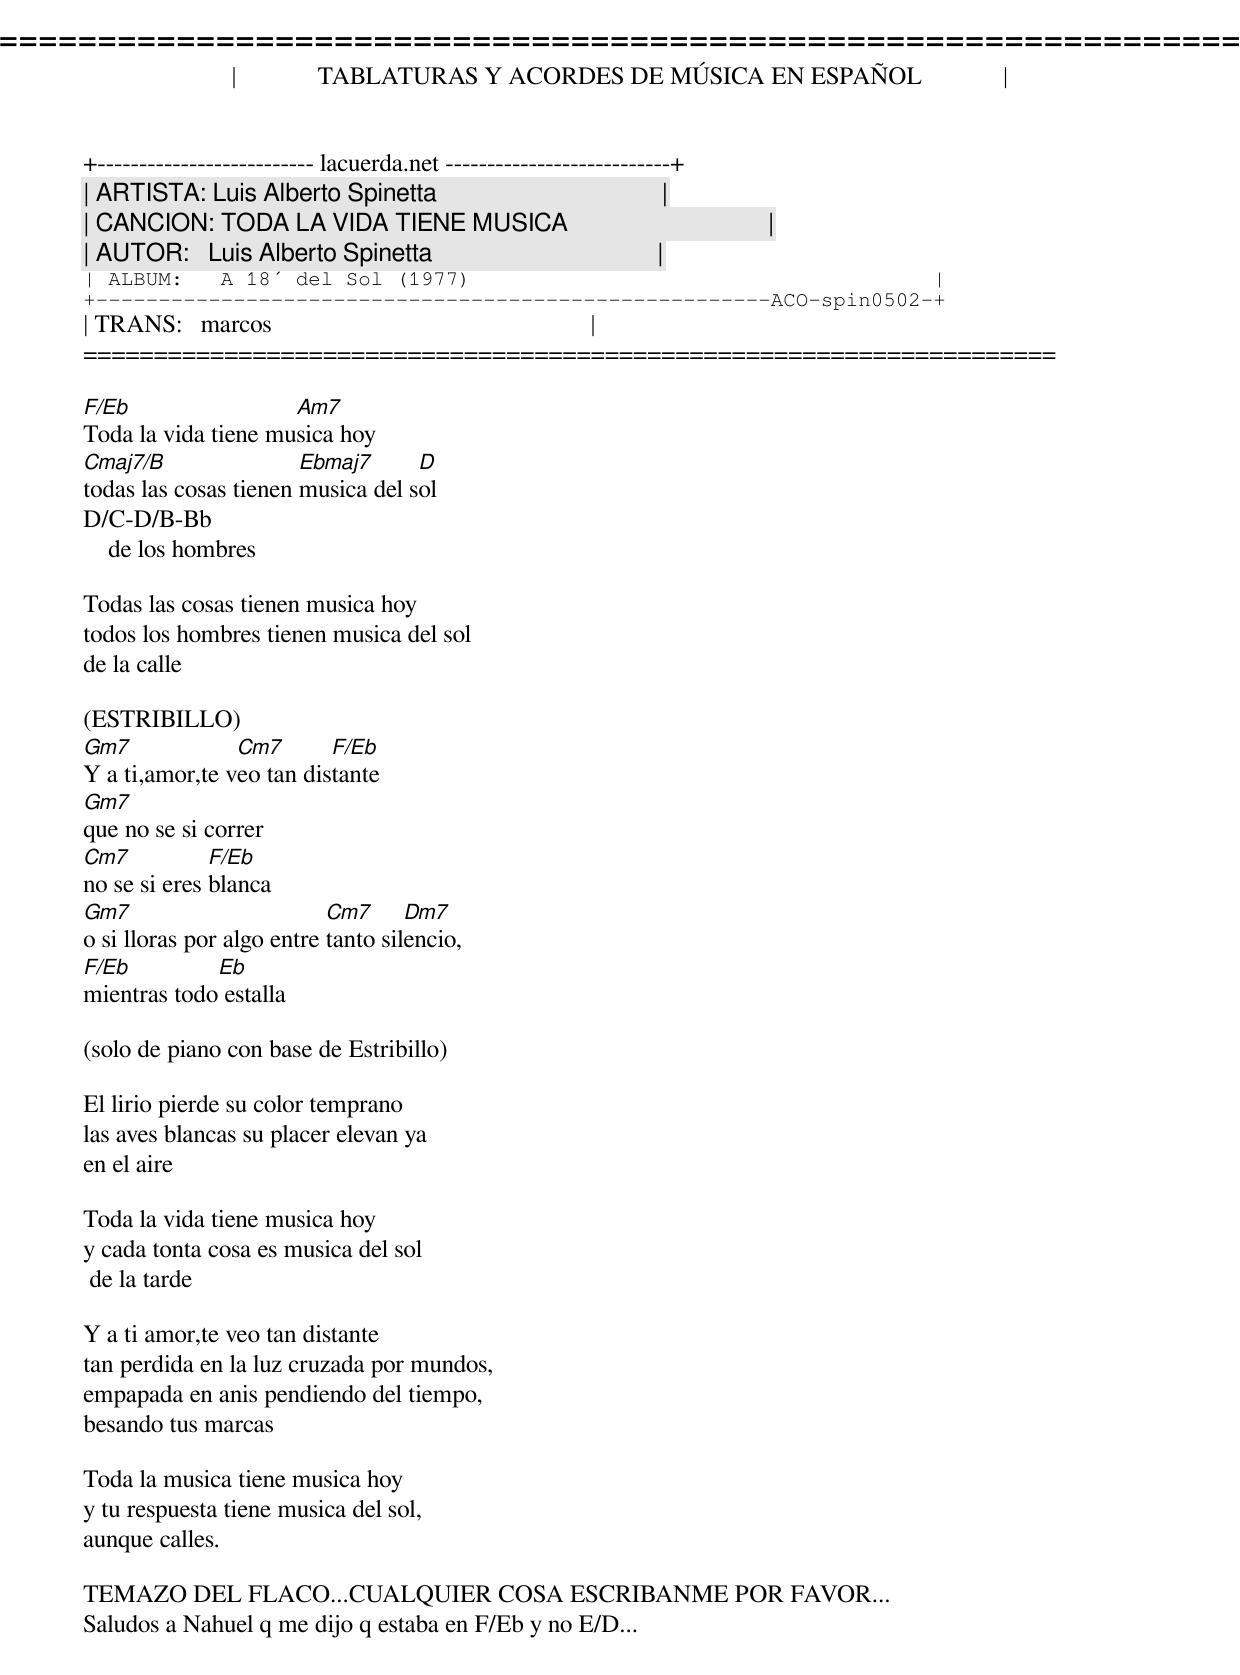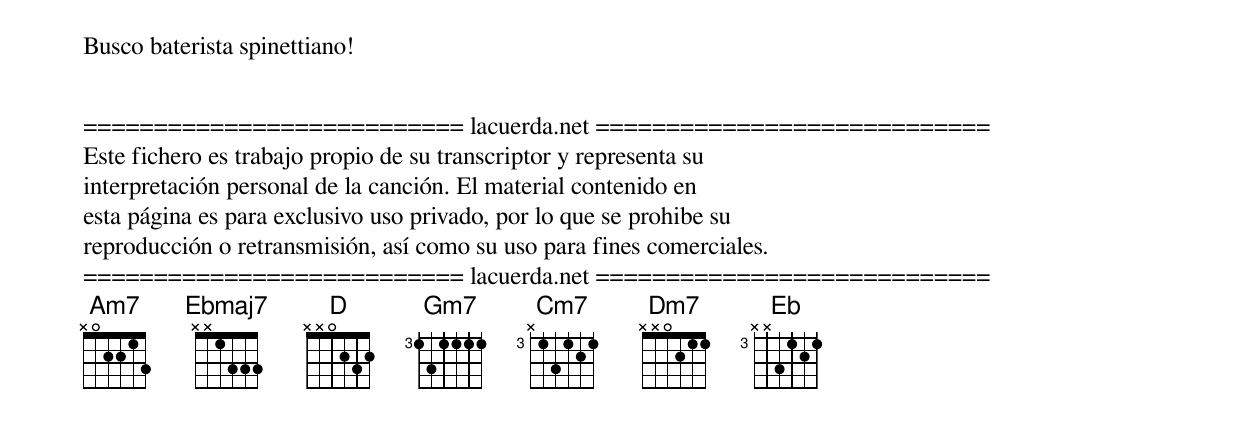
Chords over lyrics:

=====================================================================
|             TABLATURAS Y ACORDES DE MÚSICA EN ESPAÑOL             |
+-------------------------- lacuerda.net ---------------------------+
| ARTISTA: Luis Alberto Spinetta                                    |
| CANCION: TODA LA VIDA TIENE MUSICA                                |
| AUTOR:   Luis Alberto Spinetta                                    |
| ALBUM:   A 18´ del Sol (1977)                                     |
+------------------------------------------------------ACO-spin0502-+
| TRANS:   marcos                                                   |
=====================================================================

F/Eb                 Am7
Toda la vida tiene musica hoy
Cmaj7/B                Ebmaj7      D
todas las cosas tienen musica del sol
D/C-D/B-Bb
    de los hombres

Todas las cosas tienen musica hoy
todos los hombres tienen musica del sol
de la calle

(ESTRIBILLO)
Gm7             Cm7       F/Eb
Y a ti,amor,te veo tan distante
Gm7
que no se si correr
Cm7           F/Eb
no se si eres blanca
Gm7                        Cm7      Dm7
o si lloras por algo entre tanto silencio,
F/Eb         Ebmaj
mientras todo estalla

(solo de piano con base de Estribillo)

El lirio pierde su color temprano
las aves blancas su placer elevan ya
en el aire

Toda la vida tiene musica hoy
y cada tonta cosa es musica del sol
 de la tarde

Y a ti amor,te veo tan distante
tan perdida en la luz cruzada por mundos,
empapada en anis pendiendo del tiempo,
besando tus marcas

Toda la musica tiene musica hoy
y tu respuesta tiene musica del sol,
aunque calles.

TEMAZO DEL FLACO...CUALQUIER COSA ESCRIBANME POR FAVOR...
Saludos a Nahuel q me dijo q estaba en F/Eb y no E/D...
Busco baterista spinettiano!


=========================== lacuerda.net ============================
Este fichero es trabajo propio de su transcriptor y representa su
interpretación personal de la canción. El material contenido en
esta página es para exclusivo uso privado, por lo que se prohibe su
reproducción o retransmisión, así como su uso para fines comerciales.
=========================== lacuerda.net ============================
